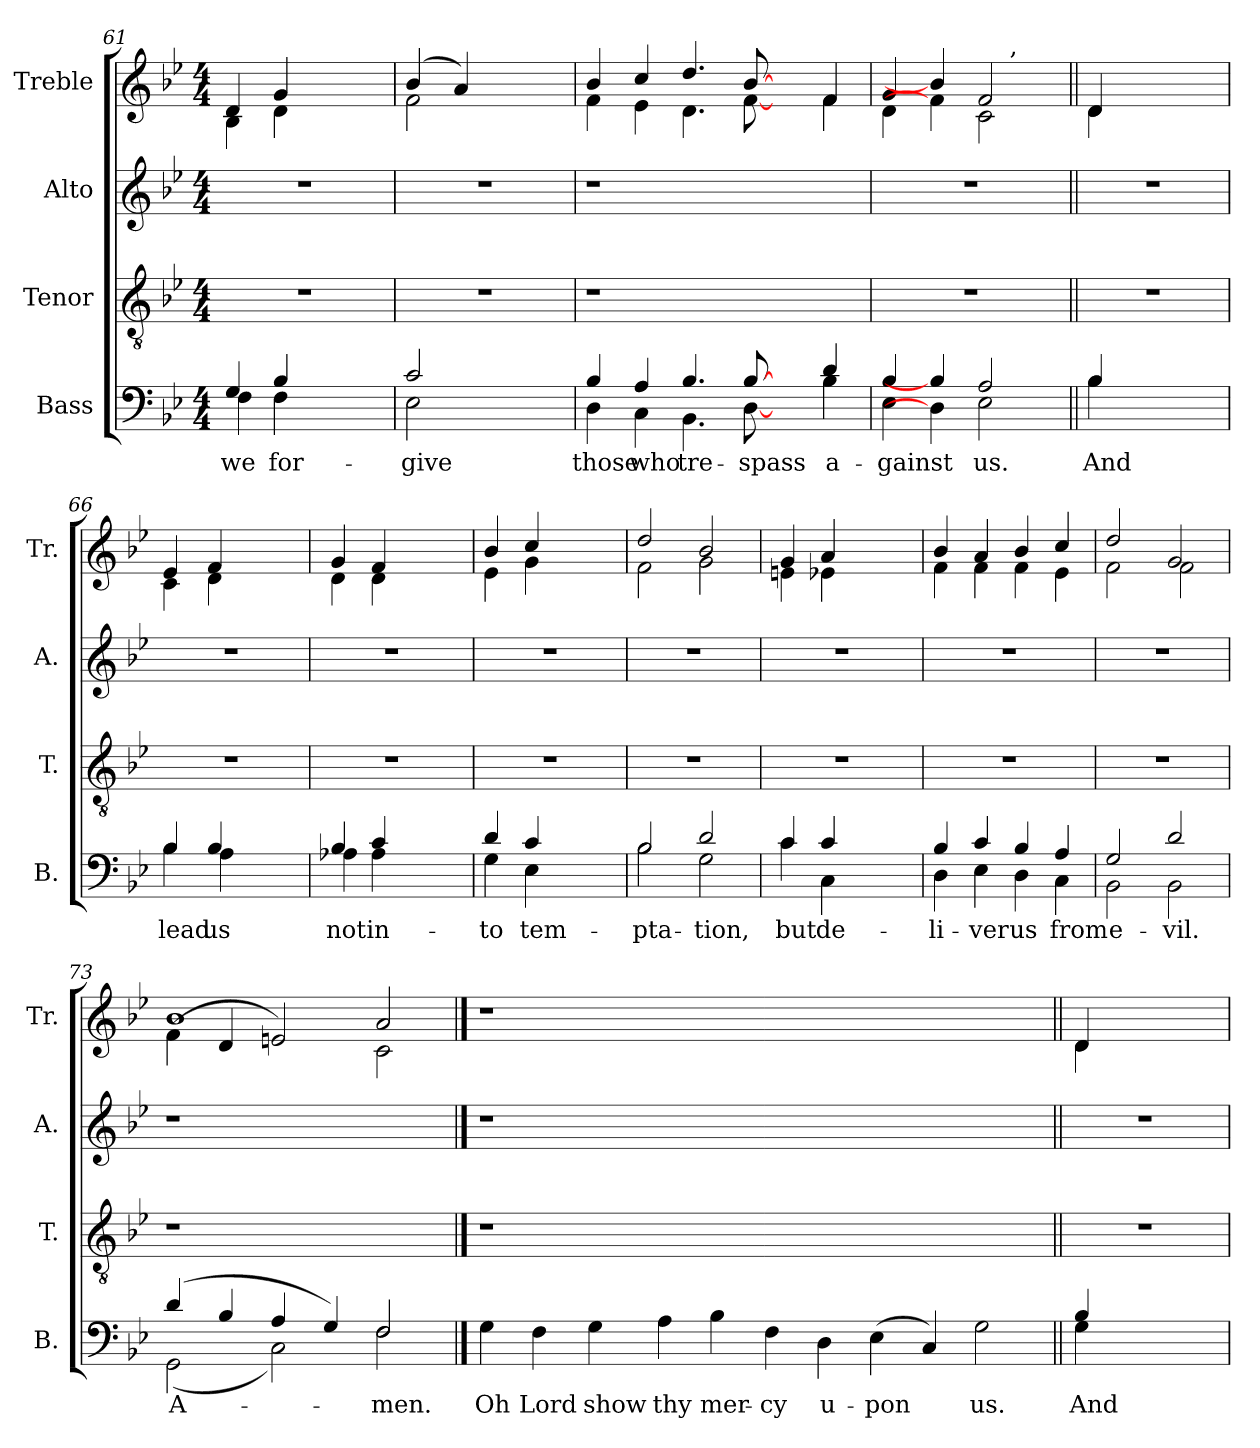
**kern	**text	**kern	**kern	**kern
*part4	*part4	*part3	*part2	*part1
*staff4	*staff4	*staff3	*staff2	*staff1
*I"Bass	*	*I"Tenor	*I"Alto	*I"Treble
*I'B.	*	*I'T.	*I'A.	*I'Tr.
*clefF4	*	*clefGv2	*clefG2	*clefG2
*	*	*ITrd7c12	*	*
*k[b-e-]	*	*k[b-e-]	*k[b-e-]	*k[b-e-]
*B-:	*	*B-:	*B-:	*B-:
*M4/4	*	*M4/4	*M4/4	*M4/4
=61	=61	=61	=61	=61
!	!LO:LY:a	!LO:N:vis=1	!LO:N:vis=1	!
*^	*	*	*	*^
4G/	4F\	we	1r	1r	4d/	4B-\
!	!	!LO:LY:a	!	!	!	!
4B-/	4F\	for-	.	.	4g/	4d\
2ryy	2ryy	.	.	.	2ryy	2ryy
=62	=62	=62	=62	=62	=62	=62
!	!	!LO:LY:a	!LO:N:vis=1	!LO:N:vis=1	!	!
2c/	2E-\	-give	1r	1r	(4b-/	2f\
.	.	.	.	.	4a/)	.
2ryy	2ryy	.	.	.	2ryy	2ryy
=63	=63	=63	=63	=63	=63	=63
!	!	!LO:LY:a	!LO:N:vis=1	!LO:N:vis=1	!	!
4B-/	4D\	those	1r	1r	4b-/	4f\
!	!	!LO:LY:a	!	!	!	!
4A/	4C\	who	.	.	4cc/	4e-\
!	!	!LO:LY:a	!	!	!	!
4.B-/	4.BB-\	tre-	.	.	4.dd/	4.d\
!	!	!LO:LY:a	!	!	!	!
[8B-/	[8D\	-spass	.	.	[8b-/	[8f\
4ryy	4ryy	.	2ryy	2ryy	4ryy	4ryy
!	!	!LO:LY:a	!	!	!	!
4d/	4B-\	a-	.	.	4f/	4f\
!!LO:PB:g=z
=64	=64	=64	=64	=64	=64	=64
!	!	!LO:LY:a	!LO:N:vis=1	!LO:N:vis=1	!	!
*	*	*	*	*	*	*^
4B-/	4E-\	-gainst	1r	1r	4g/	4d\	2ryy
4B-/]	4D\]	.	.	.	4b-/]	4f\]	.
!	!	!LO:LY:a	!	!	!	!	!
2A/	2E-\	us.	.	.	2f/	2c\	8ryy
!	!	!	!	!	!	!	!LO:TX:a:t=,
.	.	.	.	.	.	.	4.ryy
=65||	=65||	=65||	=65||	=65||	=65||	=65||	=65||
!	!	!LO:LY:a	!LO:N:vis=1	!LO:N:vis=1	!	!	!
*	*	*	*	*	*	*v	*v
4B-/	4B-\	And	1r	1r	4d/	4d\
2.ryy	2.ryy	.	.	.	2.ryy	2.ryy
=66	=66	=66	=66	=66	=66	=66
!	!	!LO:LY:a	!LO:N:vis=1	!LO:N:vis=1	!	!
4B-/	4B-\	lead	1r	1r	4e-/	4c\
!	!	!LO:LY:a	!	!	!	!
4B-/	4A\	us	.	.	4f/	4d\
2ryy	2ryy	.	.	.	2ryy	2ryy
=67	=67	=67	=67	=67	=67	=67
!	!	!LO:LY:a	!LO:N:vis=1	!LO:N:vis=1	!	!
4B-/	4A-X\	not	1r	1r	4g/	4d\
!	!	!LO:LY:a	!	!	!	!
4c/	4A-\	in-	.	.	4f/	4d\
2ryy	2ryy	.	.	.	2ryy	2ryy
=68	=68	=68	=68	=68	=68	=68
!	!	!LO:LY:a	!LO:N:vis=1	!LO:N:vis=1	!	!
4d/	4G\	-to	1r	1r	4b-/	4e-\
!	!	!LO:LY:a	!	!	!	!
4c/	4E-\	tem-	.	.	4cc/	4g\
2ryy	2ryy	.	.	.	2ryy	2ryy
=69	=69	=69	=69	=69	=69	=69
!	!	!LO:LY:a	!	!	!	!
2B-/	2B-\	-pta-	1r	1r	2dd/	2f\
!	!	!LO:LY:a	!	!	!	!
2d/	2G\	-tion,	.	.	2b-/	2g\
!!LO:LB:g=z	!!
=70	=70	=70	=70	=70	=70	=70
!	!	!LO:LY:a	!LO:N:vis=1	!LO:N:vis=1	!	!
4c/	4c\	but	1r	1r	4g/	4en\
!	!	!LO:LY:a	!	!	!	!
4c/	4C\	de-	.	.	4a/	4e-X\
2ryy	2ryy	.	.	.	2ryy	2ryy
=71	=71	=71	=71	=71	=71	=71
!	!	!LO:LY:a	!	!	!	!
4B-/	4D\	-li-	1r	1r	4b-/	4f\
!	!	!LO:LY:a	!	!	!	!
4c/	4E-\	-ver	.	.	4a/	4f\
!	!	!LO:LY:a	!	!	!	!
4B-/	4D\	us	.	.	4b-/	4f\
!	!	!LO:LY:a	!	!	!	!
4A/	4C\	from	.	.	4cc/	4e-\
=72	=72	=72	=72	=72	=72	=72
!	!	!LO:LY:a	!	!	!	!
2G/	2BB-\	e-	1r	1r	2dd/	2f\
!	!	!LO:LY:a	!	!	!	!
2d/	2BB-\	-vil.	.	.	2g/	2f\
=73	=73	=73	=73	=73	=73	=73
!	!	!LO:LY:a	!LO:N:vis=1	!LO:N:vis=1	!	!
(4d/	(<2GG\	A-	1r	1r	1b-	(<4f\
4B-/	.	.	.	.	.	4d/
4A/	2C\)	.	.	.	.	2en/)
4G/)	.	.	.	.	.	.
!	!	!LO:LY:a	!	!	!	!
2F/	2F\	-men.	2ryy	2ryy	2a/	2c\
!!LO:LB:g=z
==74	==74	==74	==74	==74	==74	==74
!	!	!LO:LY:a	!LO:N:vis=1	!LO:N:vis=1	!LO:N:vis=1	!
*v	*v	*	*	*	*v	*v
4G\	Oh	1r	1r	1r
!	!LO:LY:a	!	!	!
4F\	Lord	.	.	.
!	!LO:LY:a	!	!	!
4G\	show	.	.	.
!	!LO:LY:a	!	!	!
4A\	thy	.	.	.
!	!LO:LY:a	!	!	!
4B-\	mer-	1..ryy	1..ryy	1..ryy
!	!LO:LY:a	!	!	!
4F\	-cy	.	.	.
!	!LO:LY:a	!	!	!
4D\	u-	.	.	.
!	!LO:LY:a	!	!	!
(>4E-\	-pon	.	.	.
4C/)	.	.	.	.
!	!LO:LY:a	!	!	!
2G\	us.	.	.	.
=75||	=75||	=75||	=75||	=75||
!	!LO:LY:a	!LO:N:vis=1	!LO:N:vis=1	!
*^	*	*	*	*^
4B-/	4G\	And	1r	1r	4d/	4d\
2.ryy	2.ryy	.	.	.	2.ryy	2.ryy
*v	*v	*	*	*	*v	*v
=	=	=	=	=
*-	*-	*-	*-	*-
